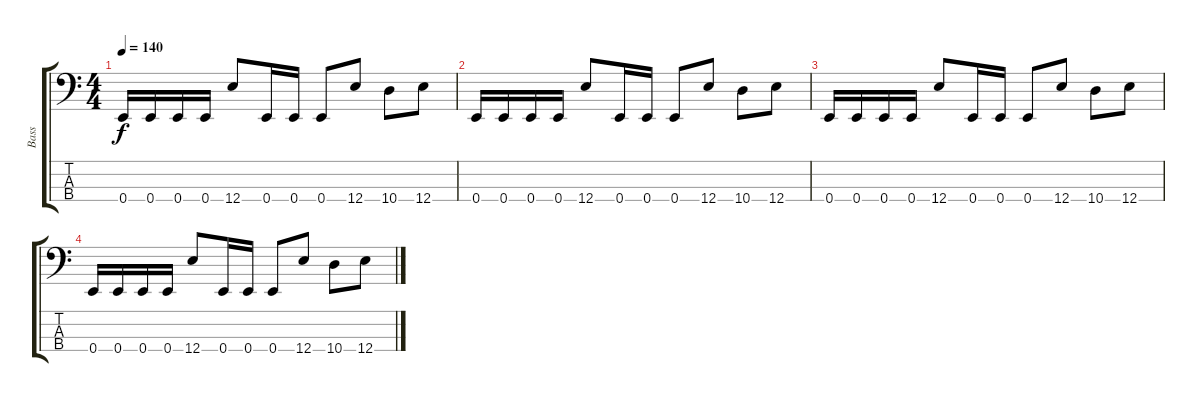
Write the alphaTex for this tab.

\track ("Bass" "Bass") {instrument fretlessbass}
\staff {score tabs}
\tuning (G2 D2 A1 E1) {hide}
\ts (4 4)
\tempo 140
\clef f4
\ks c
0.4.16{dy f} 0.4.16 0.4.16 0.4.16 12.4.8 0.4.16 0.4.16 0.4.8 12.4.8 10.4.8 12.4.8 |
0.4.16 0.4.16 0.4.16 0.4.16 12.4.8 0.4.16 0.4.16 0.4.8 12.4.8 10.4.8 12.4.8 |
0.4.16 0.4.16 0.4.16 0.4.16 12.4.8 0.4.16 0.4.16 0.4.8 12.4.8 10.4.8 12.4.8 |
0.4.16 0.4.16 0.4.16 0.4.16 12.4.8 0.4.16 0.4.16 0.4.8 12.4.8 10.4.8 12.4.8
